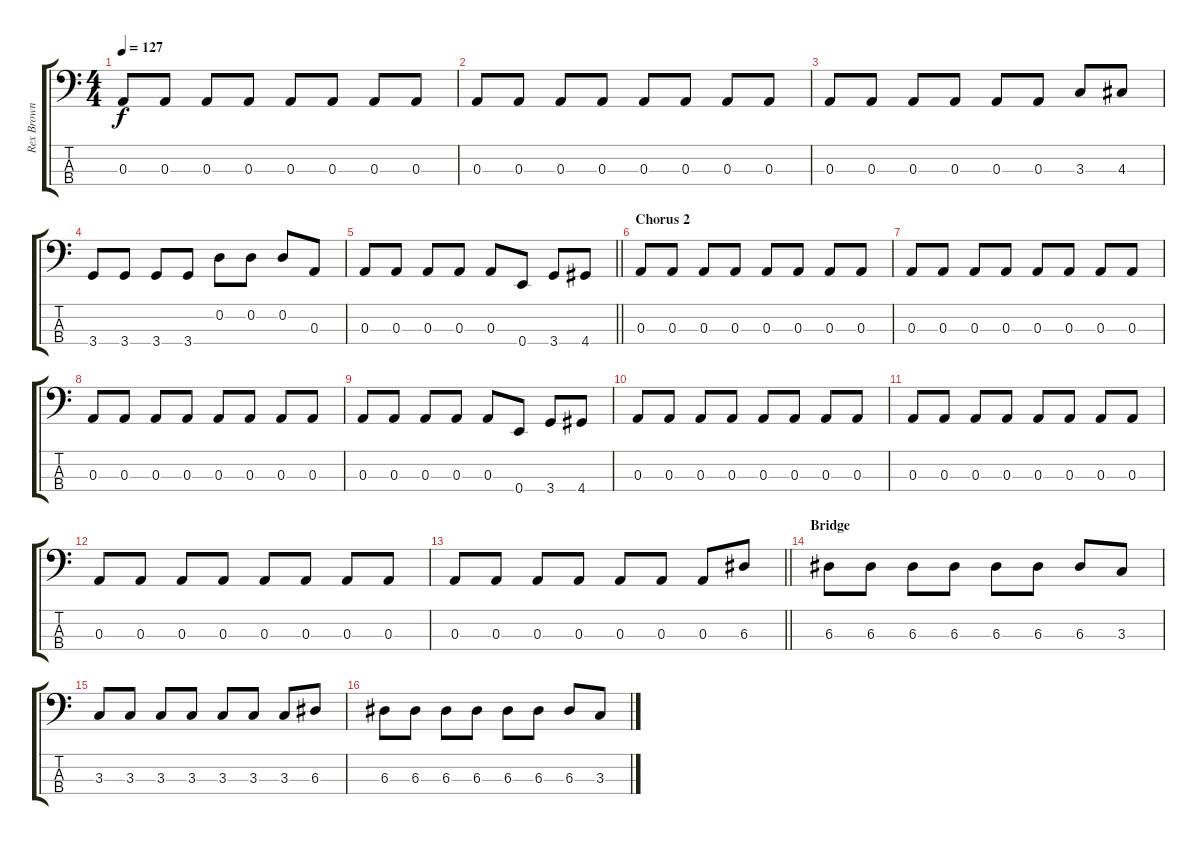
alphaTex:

\track ("Rex Brown" "Rex Brown") {instrument electricbasspick}
\staff {score tabs}
\tuning (G2 D2 A1 E1) {hide}
\ts (4 4)
\tempo 127
\clef f4
\ks c
0.3.8{dy f} 0.3.8 0.3.8 0.3.8 0.3.8 0.3.8 0.3.8 0.3.8 |
0.3.8 0.3.8 0.3.8 0.3.8 0.3.8 0.3.8 0.3.8 0.3.8 |
0.3.8 0.3.8 0.3.8 0.3.8 0.3.8 0.3.8 3.3.8 4.3.8 |
3.4.8 3.4.8 3.4.8 3.4.8 0.2.8 0.2.8 0.2.8 0.3.8 |
\barLineRight lightlight
0.3.8 0.3.8 0.3.8 0.3.8 0.3.8 0.4.8 3.4.8 4.4.8 |
\section ("" "Chorus 2")
0.3.8 0.3.8 0.3.8 0.3.8 0.3.8 0.3.8 0.3.8 0.3.8 |
0.3.8 0.3.8 0.3.8 0.3.8 0.3.8 0.3.8 0.3.8 0.3.8 |
0.3.8 0.3.8 0.3.8 0.3.8 0.3.8 0.3.8 0.3.8 0.3.8 |
0.3.8 0.3.8 0.3.8 0.3.8 0.3.8 0.4.8 3.4.8 4.4.8 |
0.3.8 0.3.8 0.3.8 0.3.8 0.3.8 0.3.8 0.3.8 0.3.8 |
0.3.8 0.3.8 0.3.8 0.3.8 0.3.8 0.3.8 0.3.8 0.3.8 |
0.3.8 0.3.8 0.3.8 0.3.8 0.3.8 0.3.8 0.3.8 0.3.8 |
\barLineRight lightlight
0.3.8 0.3.8 0.3.8 0.3.8 0.3.8 0.3.8 0.3.8 6.3.8 |
\section ("" "Bridge")
6.3.8 6.3.8 6.3.8 6.3.8 6.3.8 6.3.8 6.3.8 3.3.8 |
3.3.8 3.3.8 3.3.8 3.3.8 3.3.8 3.3.8 3.3.8 6.3.8 |
6.3.8 6.3.8 6.3.8 6.3.8 6.3.8 6.3.8 6.3.8 3.3.8
